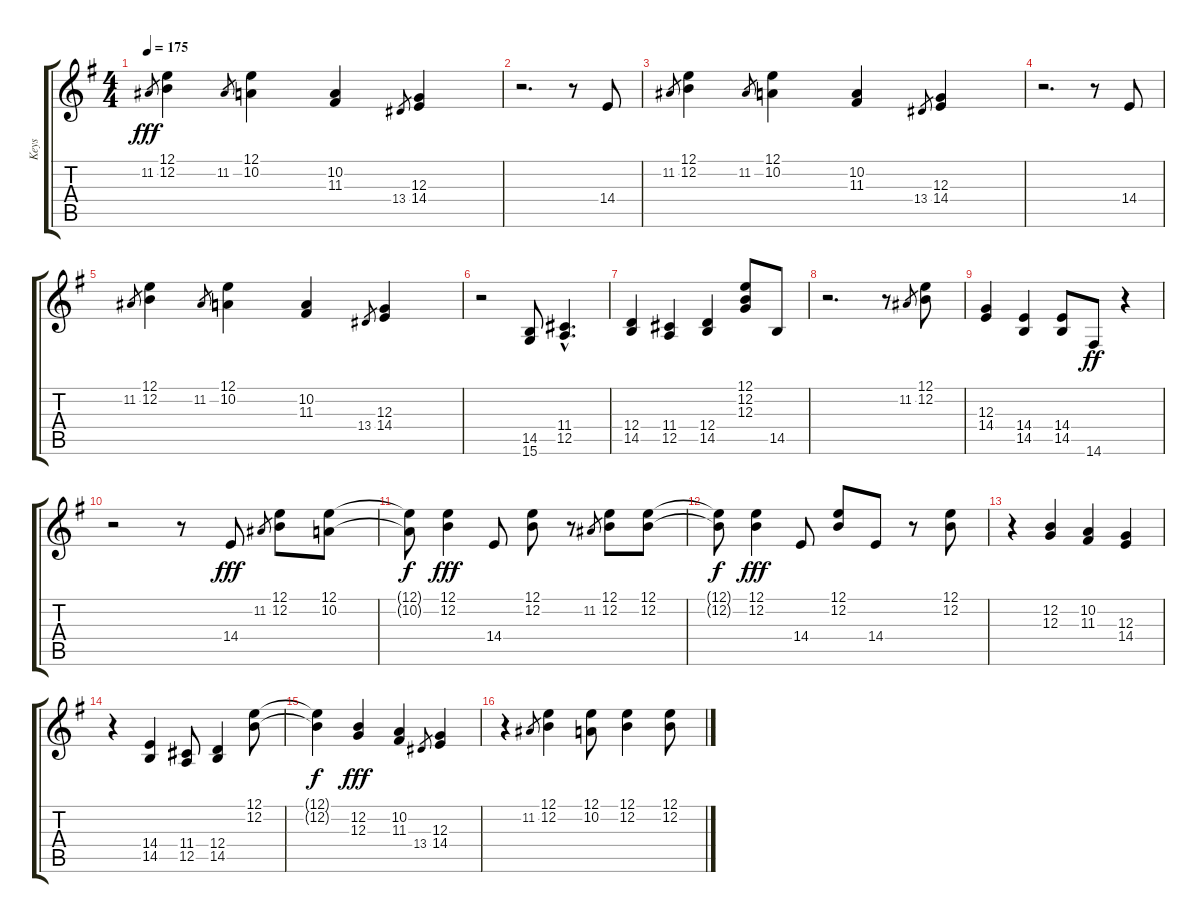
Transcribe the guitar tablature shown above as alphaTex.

\track ("Keys" "Keys") {instrument brightacousticpiano}
\staff {score tabs}
\tuning (E4 B3 G3 D3 A2 E2) {hide}
\ts (4 4)
\tempo 175
\clef g2
\ks g
11.2.8{gr dy fff} (12.1 12.2).4 11.2.8{gr} (12.1 10.2).4 (10.2 11.3).4 13.4.8{gr} (12.3 14.4).4 |
r.2{d} r.8 14.4.8 |
11.2.8{gr} (12.1 12.2).4 11.2.8{gr} (12.1 10.2).4 (10.2 11.3).4 13.4.8{gr} (12.3 14.4).4 |
r.2{d} r.8 14.4.8 |
11.2.8{gr} (12.1 12.2).4 11.2.8{gr} (12.1 10.2).4 (10.2 11.3).4 13.4.8{gr} (12.3 14.4).4 |
r.2 (14.5 15.6).8 (11.4{hac} 12.5{hac}).4{d} |
(12.4 14.5).4 (11.4 12.5).4 (12.4 14.5).4 (12.1 12.2 12.3).8 14.5.8 |
r.2{d} r.8 11.2.8{gr} (12.1 12.2).8 |
(12.3 14.4).4 (14.4 14.5).4 (14.4 14.5).8 14.6.8{dy ff} r.4 |
r.2 r.8 14.4.8{dy fff} 11.2.8{gr} (12.1 12.2).8 (12.1 10.2).8 |
(12.1{t} 10.2{t}).8{dy f} (12.1 12.2).4{dy fff} 14.4.8 (12.1 12.2).8 r.8 11.2.8{gr} (12.1 12.2).8 (12.1 12.2).8 |
(12.1{t} 12.2{t}).8{dy f} (12.1 12.2).4{dy fff} 14.4.8 (12.1 12.2).8 14.4.8 r.8 (12.1 12.2).8 |
r.4 (12.2 12.3).4 (10.2 11.3).4 (12.3 14.4).4 |
r.4 (14.4 14.5).4 (11.4 12.5).8 (12.4 14.5).4 (12.1 12.2).8 |
(12.1{t} 12.2{t}).4{dy f} (12.2 12.3).4{dy fff} (10.2 11.3).4 13.4.8{gr} (12.3 14.4).4 |
r.4 11.2.8{gr} (12.1 12.2).4 (12.1 10.2).8 (12.1 12.2).4 (12.1 12.2).8
